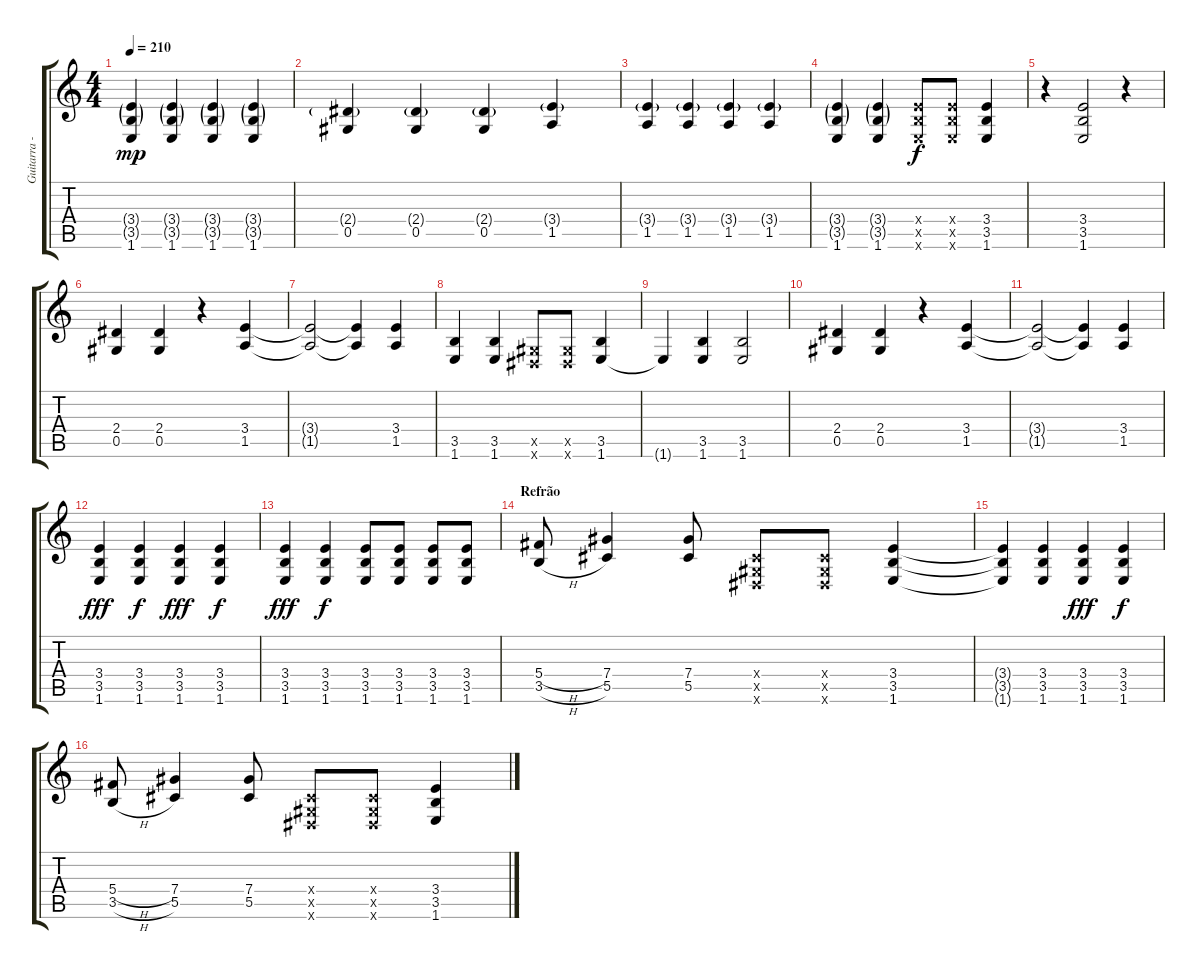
\track ("Guitarra - Marcão" "Guitarra -") {instrument distortionguitar}
\staff {score tabs}
\tuning (Eb4 Bb3 Gb3 Db3 Ab2 Eb2) {hide}
\ts (4 4)
\tempo 210
\clef g2
\ks c
(3.4{g} 3.5{g} 1.6).4{dy mp} (3.4{g} 3.5{g} 1.6).4 (3.4{g} 3.5{g} 1.6).4 (3.4{g} 3.5{g} 1.6).4 |
(2.4{g} 0.5).4 (2.4{g} 0.5).4 (2.4{g} 0.5).4 (3.4{g} 1.5).4 |
(3.4{g} 1.5).4 (3.4{g} 1.5).4 (3.4{g} 1.5).4 (3.4{g} 1.5).4 |
(3.4{g} 3.5{g} 1.6).4 (3.4{g} 3.5{g} 1.6).4 (3.4{x} 3.5{x} 1.6{x}).8{dy f} (3.4{x} 3.5{x} 1.6{x}).8 (3.4 3.5 1.6).4 |
r.4 (3.4 3.5 1.6).2 r.4 |
(2.4 0.5).4 (2.4 0.5).4 r.4 (3.4 1.5).4 |
(3.4{t} 1.5{t}).2 (3.4{t} 1.5{t}).4 (3.4 1.5).4 |
(3.5 1.6).4 (3.5 1.6).4 (0.5{x} 0.6{x}).8 (0.5{x} 0.6{x}).8 (3.5 1.6).4 |
1.6{t}.4 (3.5 1.6).4 (3.5 1.6).2 |
(2.4 0.5).4 (2.4 0.5).4 r.4 (3.4 1.5).4 |
(3.4{t} 1.5{t}).2 (3.4{t} 1.5{t}).4 (3.4 1.5).4 |
(3.4 3.5 1.6).4{dy fff} (3.4 3.5 1.6).4{dy f} (3.4 3.5 1.6).4{dy fff} (3.4 3.5 1.6).4{dy f} |
(3.4 3.5 1.6).4{dy fff} (3.4 3.5 1.6).4{dy f} (3.4 3.5 1.6).8 (3.4 3.5 1.6).8 (3.4 3.5 1.6).8 (3.4 3.5 1.6).8 |
\section ("" "Refrão")
(5.4{h} 3.5{h}).8 (7.4 5.5).4 (7.4 5.5).8 (0.4{x} 0.5{x} 0.6{x}).8 (0.4{x} 0.5{x} 0.6{x}).8 (3.4 3.5 1.6).4 |
(3.4{t} 3.5{t} 1.6{t}).4 (3.4 3.5 1.6).4 (3.4 3.5 1.6).4{dy fff} (3.4 3.5 1.6).4{dy f} |
(5.4{h} 3.5{h}).8 (7.4 5.5).4 (7.4 5.5).8 (0.4{x} 0.5{x} 0.6{x}).8 (0.4{x} 0.5{x} 0.6{x}).8 (3.4 3.5 1.6).4
